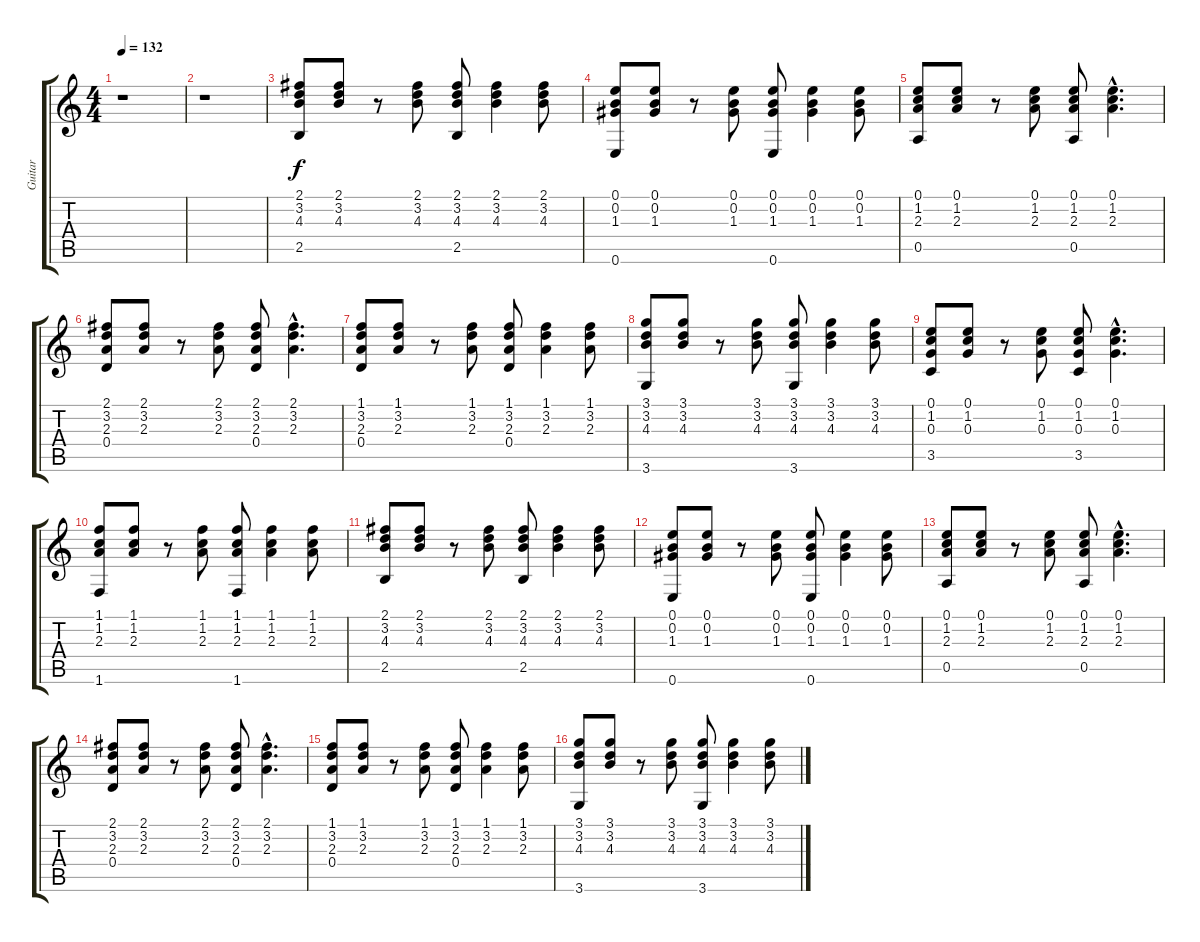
\track ("Guitar" "Guitar") {instrument acousticguitarsteel}
\staff {score tabs}
\tuning (E4 B3 G3 D3 A2 E2) {hide}
\ts (4 4)
\tempo 132
\clef g2
\ks c
r.1{dy f} |
r.1 |
(2.1 3.2 4.3 2.5).8 (2.1 3.2 4.3).8 r.8 (2.1 3.2 4.3).8 (2.1 3.2 4.3 2.5).8 (2.1 3.2 4.3).4 (2.1 3.2 4.3).8 |
(0.1 0.2 1.3 0.6).8 (0.1 0.2 1.3).8 r.8 (0.1 0.2 1.3).8 (0.1 0.2 1.3 0.6).8 (0.1 0.2 1.3).4 (0.1 0.2 1.3).8 |
(0.1 1.2 2.3 0.5).8 (0.1 1.2 2.3).8 r.8 (0.1 1.2 2.3).8 (0.1 1.2 2.3 0.5).8 (0.1{hac} 1.2{hac} 2.3{hac}).4{d} |
(2.1 3.2 2.3 0.4).8 (2.1 3.2 2.3).8 r.8 (2.1 3.2 2.3).8 (2.1 3.2 2.3 0.4).8 (2.1{hac} 3.2{hac} 2.3{hac}).4{d} |
(1.1 3.2 2.3 0.4).8 (1.1 3.2 2.3).8 r.8 (1.1 3.2 2.3).8 (1.1 3.2 2.3 0.4).8 (1.1 3.2 2.3).4 (1.1 3.2 2.3).8 |
(3.1 3.2 4.3 3.6).8 (3.1 3.2 4.3).8 r.8 (3.1 3.2 4.3).8 (3.1 3.2 4.3 3.6).8 (3.1 3.2 4.3).4 (3.1 3.2 4.3).8 |
(0.1 1.2 0.3 3.5).8 (0.1 1.2 0.3).8 r.8 (0.1 1.2 0.3).8 (0.1 1.2 0.3 3.5).8 (0.1{hac} 1.2{hac} 0.3{hac}).4{d} |
(1.1 1.2 2.3 1.6).8 (1.1 1.2 2.3).8 r.8 (1.1 1.2 2.3).8 (1.1 1.2 2.3 1.6).8 (1.1 1.2 2.3).4 (1.1 1.2 2.3).8 |
(2.1 3.2 4.3 2.5).8 (2.1 3.2 4.3).8 r.8 (2.1 3.2 4.3).8 (2.1 3.2 4.3 2.5).8 (2.1 3.2 4.3).4 (2.1 3.2 4.3).8 |
(0.1 0.2 1.3 0.6).8 (0.1 0.2 1.3).8 r.8 (0.1 0.2 1.3).8 (0.1 0.2 1.3 0.6).8 (0.1 0.2 1.3).4 (0.1 0.2 1.3).8 |
(0.1 1.2 2.3 0.5).8 (0.1 1.2 2.3).8 r.8 (0.1 1.2 2.3).8 (0.1 1.2 2.3 0.5).8 (0.1{hac} 1.2{hac} 2.3{hac}).4{d} |
(2.1 3.2 2.3 0.4).8 (2.1 3.2 2.3).8 r.8 (2.1 3.2 2.3).8 (2.1 3.2 2.3 0.4).8 (2.1{hac} 3.2{hac} 2.3{hac}).4{d} |
(1.1 3.2 2.3 0.4).8 (1.1 3.2 2.3).8 r.8 (1.1 3.2 2.3).8 (1.1 3.2 2.3 0.4).8 (1.1 3.2 2.3).4 (1.1 3.2 2.3).8 |
(3.1 3.2 4.3 3.6).8 (3.1 3.2 4.3).8 r.8 (3.1 3.2 4.3).8 (3.1 3.2 4.3 3.6).8 (3.1 3.2 4.3).4 (3.1 3.2 4.3).8
